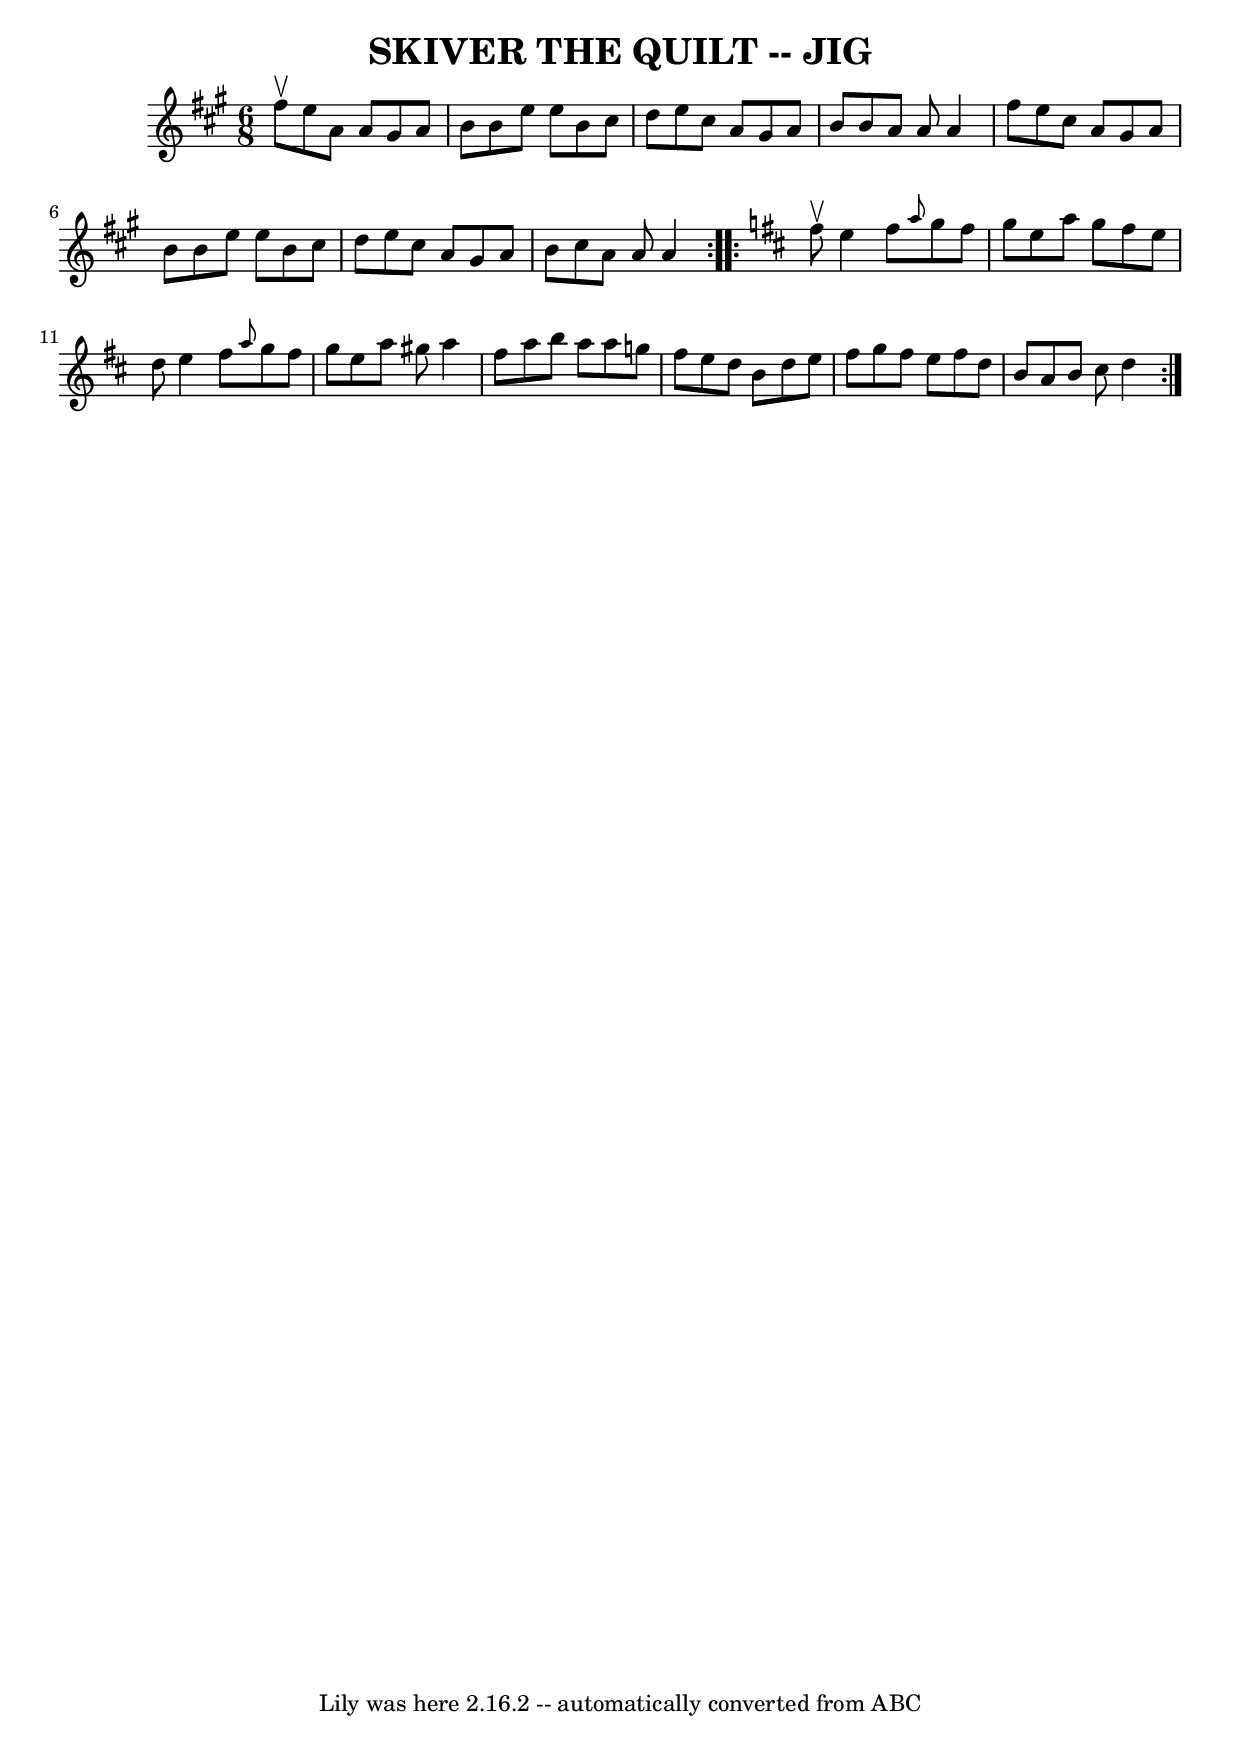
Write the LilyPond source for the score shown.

\version "2.7.40"
\include "Mammoth.ily"
\header {
	%% book = "Ryan's Mammoth Collection of Fiddle Tunes"
	crossRefNumber = "1"
	footnotes = ""
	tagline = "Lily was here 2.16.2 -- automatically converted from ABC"
	title = "SKIVER THE QUILT -- JIG"
}
voicedefault =  {
\set Score.defaultBarType = "empty"

\repeat volta 2 {
\time 6/8 \key a \major fis''8^\upbow       |
 e''8 a'8 a'8    
gis'8 a'8 b'8    |
 b'8 e''8 e''8 b'8 cis''8 d''8  
  |
 e''8 cis''8 a'8 gis'8 a'8 b'8    |
 b'8    
a'8 a'8 a'4 fis''8        |
 e''8 cis''8 a'8 gis'8    
a'8 b'8    |
 b'8 e''8 e''8 b'8 cis''8 d''8    
|
 e''8 cis''8 a'8 gis'8 a'8 b'8    |
 cis''8    
a'8 a'8 a'4    }   \key d \major   \repeat volta 2 { fis''8^\upbow     
  |
 e''4 fis''8  \grace { a''8  } g''8 fis''8 g''8    
|
 e''8 a''8 g''8 fis''8 e''8 d''8    |
 e''4    
fis''8  \grace { a''8  } g''8 fis''8 g''8    |
 e''8 a''8 
 gis''8 a''4 fis''8        |
 a''8 b''8 a''8 a''8    
g''!8 fis''8    |
 e''8 d''8 b'8 d''8 e''8 fis''8    
|
 g''8 fis''8 e''8 fis''8 d''8 b'8    |
 a'8    
b'8 cis''8 d''4    }   
}

\score{
    <<

	\context Staff="default"
	{
	    \voicedefault 
	}

    >>
	\layout {
	}
	\midi {}
}
